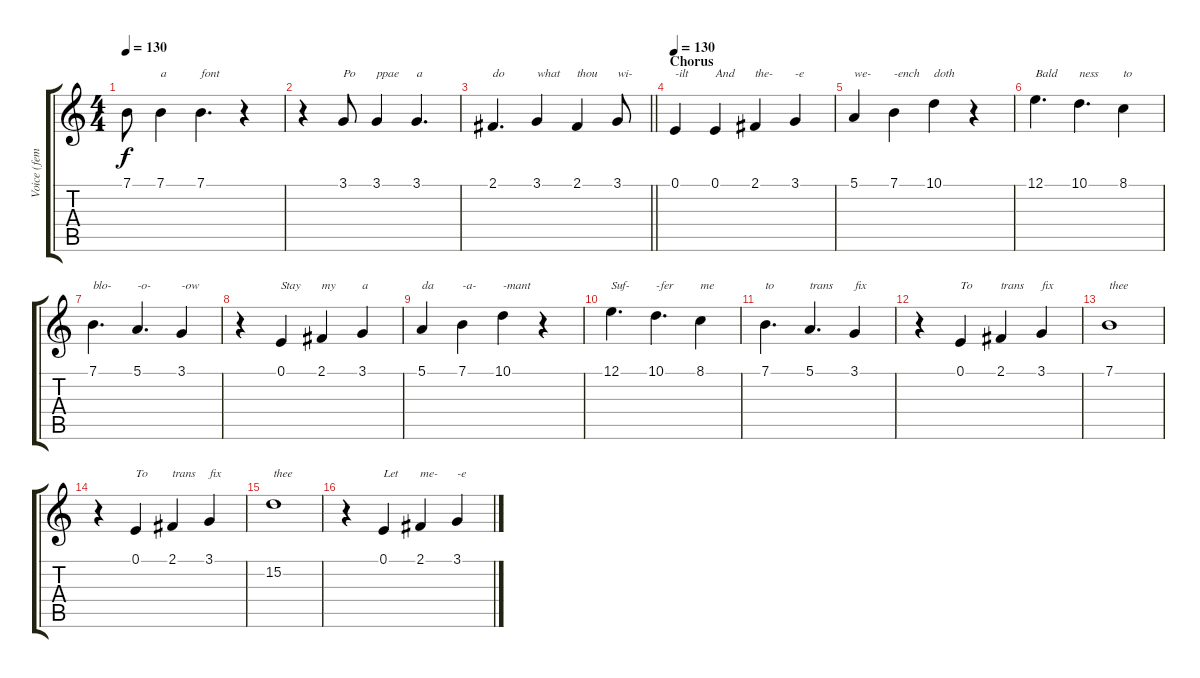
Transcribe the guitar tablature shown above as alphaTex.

\track ("Voice (female)" "Voice (fem") {mute instrument synthvoice}
\staff {score tabs}
\tuning (E4 B3 G3 D3 A2 E2) {hide}
\ts (4 4)
\tempo 130
\clef g2
\ks c
7.1{t}.8{dy f} 7.1.4{txt "a"} 7.1.4{d txt "font"} r.4 |
r.4 3.1.8{txt "Po"} 3.1.4{txt "ppae"} 3.1.4{d txt "a"} |
\barLineRight lightlight
2.1.4{d txt "do"} 3.1.4{txt "what"} 2.1.4{txt "thou"} 3.1.8{txt "wi-"} |
\section ("" "Chorus")
\tempo 130
0.1.4{txt "-ilt"} 0.1.4{txt "And"} 2.1.4{txt "the-"} 3.1.4{txt "-e"} |
5.1.4{txt "we-"} 7.1.4{txt "-ench"} 10.1.4{txt "doth"} r.4 |
12.1.4{d txt "Bald"} 10.1.4{d txt "ness"} 8.1.4{txt "to"} |
7.1.4{d txt "blo-"} 5.1.4{d txt "-o-"} 3.1.4{txt "-ow"} |
r.4 0.1.4{txt "Stay"} 2.1.4{txt "my"} 3.1.4{txt "a"} |
5.1.4{txt "da"} 7.1.4{txt "-a-"} 10.1.4{txt "-mant"} r.4 |
12.1.4{d txt "Suf-"} 10.1.4{d txt "-fer"} 8.1.4{txt "me"} |
7.1.4{d txt "to"} 5.1.4{d txt "trans"} 3.1.4{txt "fix"} |
r.4 0.1.4{txt "To"} 2.1.4{txt "trans"} 3.1.4{txt "fix"} |
7.1.1{txt "thee"} |
r.4 0.1.4{txt "To"} 2.1.4{txt "trans"} 3.1.4{txt "fix"} |
15.2.1{txt "thee"} |
r.4 0.1.4{txt "Let"} 2.1.4{txt "me-"} 3.1.4{txt "-e"}
